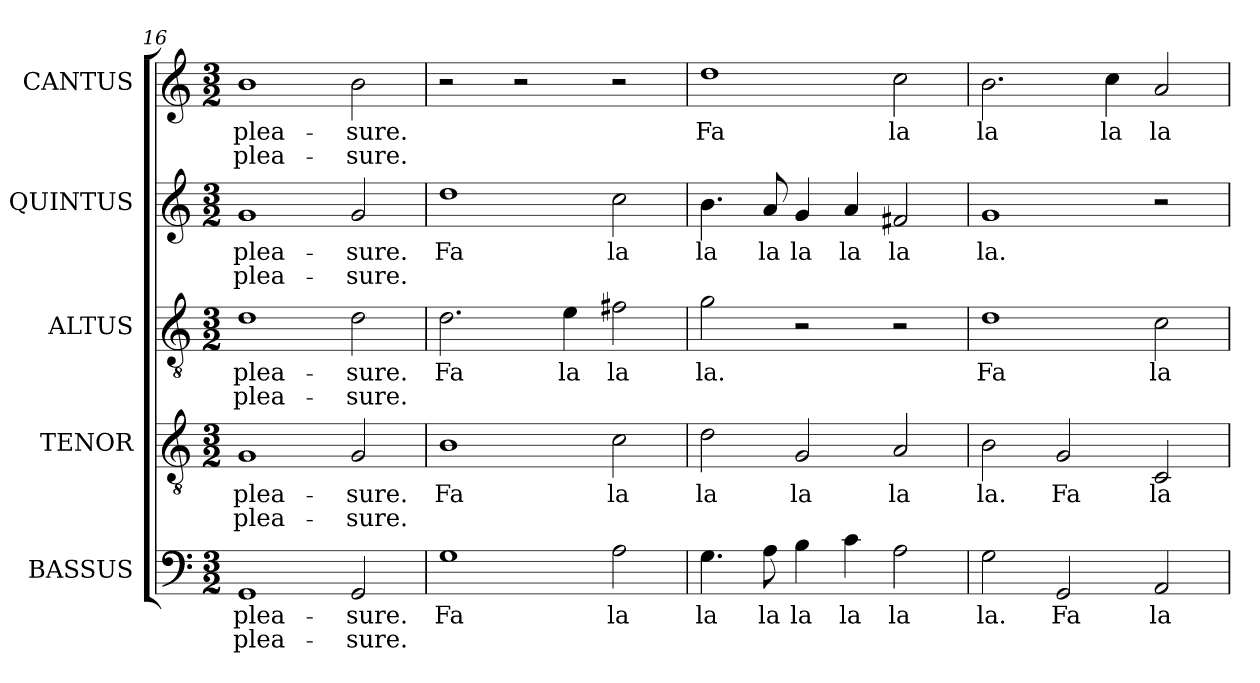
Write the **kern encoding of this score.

**kern	**text	**text	**kern	**text	**text	**kern	**text	**text	**kern	**text	**text	**kern	**text	**text
*part5	*part5	*part5	*part4	*part4	*part4	*part3	*part3	*part3	*part2	*part2	*part2	*part1	*part1	*part1
*staff5	*staff5	*staff5	*staff4	*staff4	*staff4	*staff3	*staff3	*staff3	*staff2	*staff2	*staff2	*staff1	*staff1	*staff1
*I"BASSUS	*	*	*I"TENOR	*	*	*I"ALTUS	*	*	*I"QUINTUS	*	*	*I"CANTUS	*	*
*I'B	*	*	*	*	*	*I'T	*	*	*	*	*	*I'S	*	*
*clefF4	*	*	*clefGv2	*	*	*clefGv2	*	*	*clefG2	*	*	*clefG2	*	*
*	*	*	*ITrd7c12	*	*	*ITrd7c12	*	*	*	*	*	*	*	*
*k[]	*	*	*k[]	*	*	*k[]	*	*	*k[]	*	*	*k[]	*	*
*C:	*	*	*C:	*	*	*C:	*	*	*C:	*	*	*C:	*	*
*M3/2	*	*	*M3/2	*	*	*M3/2	*	*	*M3/2	*	*	*M3/2	*	*
=16	=16	=16	=16	=16	=16	=16	=16	=16	=16	=16	=16	=16	=16	=16
!	!LO:LY:b:color=#000000	!LO:LY:b:color=#000000	!	!	!	!	!	!	!	!	!	!	!	!
!	!	!	!	!LO:LY:b:color=#000000	!LO:LY:b:color=#000000	!	!	!	!	!	!	!	!	!
!	!	!	!	!	!	!	!LO:LY:b:color=#000000	!LO:LY:b:color=#000000	!	!	!	!	!	!
!	!	!	!	!	!	!	!	!	!	!LO:LY:b:color=#000000	!LO:LY:b:color=#000000	!	!	!
!	!	!	!	!	!	!	!	!	!	!	!	!	!LO:LY:b:color=#000000	!LO:LY:b:color=#000000
1GGi	plea-	plea-	1GGi	plea-	plea-	1Di	plea-	plea-	1gi	plea-	plea-	1bi	plea-	plea-
!	!LO:LY:b:color=#000000	!LO:LY:b:color=#000000	!	!	!	!	!	!	!	!	!	!	!	!
!	!	!	!	!LO:LY:b:color=#000000	!LO:LY:b:color=#000000	!	!	!	!	!	!	!	!	!
!	!	!	!	!	!	!	!LO:LY:b:color=#000000	!LO:LY:b:color=#000000	!	!	!	!	!	!
!	!	!	!	!	!	!	!	!	!	!LO:LY:b:color=#000000	!LO:LY:b:color=#000000	!	!	!
!	!	!	!	!	!	!	!	!	!	!	!	!	!LO:LY:b:color=#000000	!LO:LY:b:color=#000000
2GGi/	-sure.	-sure.	2GGi/	-sure.	-sure.	2Di\	-sure.	-sure.	2gi/	-sure.	-sure.	2bi\	-sure.	-sure.
=17	=17	=17	=17	=17	=17	=17	=17	=17	=17	=17	=17	=17	=17	=17
!	!LO:LY:b:color=#000000	!	!	!	!	!	!	!	!	!	!	!	!	!
!	!	!	!	!LO:LY:b:color=#000000	!	!	!	!	!	!	!	!	!	!
!	!	!	!	!	!	!	!LO:LY:b:color=#000000	!	!	!	!	!	!	!
!	!	!	!	!	!	!	!	!	!	!LO:LY:b:color=#000000	!	!	!	!
1Gi	Fa	.	1BBi	Fa	.	2.Di\	Fa	.	1ddi	Fa	.	2r	.	.
.	.	.	.	.	.	.	.	.	.	.	.	2r	.	.
!	!	!	!	!	!	!	!LO:LY:b:color=#000000	!	!	!	!	!	!	!
.	.	.	.	.	.	4Ei\	la	.	.	.	.	.	.	.
!	!LO:LY:b:color=#000000	!	!	!	!	!	!	!	!	!	!	!	!	!
!	!	!	!	!LO:LY:b:color=#000000	!	!	!	!	!	!	!	!	!	!
!	!	!	!	!	!	!	!LO:LY:b:color=#000000	!	!	!	!	!	!	!
!	!	!	!	!	!	!	!	!	!	!LO:LY:b:color=#000000	!	!	!	!
2Ai\	la	.	2Ci\	la	.	2F#Xi\	la	.	2cci\	la	.	2r	.	.
=18	=18	=18	=18	=18	=18	=18	=18	=18	=18	=18	=18	=18	=18	=18
!	!LO:LY:b:color=#000000	!	!	!	!	!	!	!	!	!	!	!	!	!
!	!	!	!	!LO:LY:b:color=#000000	!	!	!	!	!	!	!	!	!	!
!	!	!	!	!	!	!	!LO:LY:b:color=#000000	!	!	!	!	!	!	!
!	!	!	!	!	!	!	!	!	!	!LO:LY:b:color=#000000	!	!	!	!
!	!	!	!	!	!	!	!	!	!	!	!	!	!LO:LY:b:color=#000000	!
4.Gi\	la	.	2Di\	la	.	2Gi\	la.	.	4.bi\	la	.	1ddi	Fa	.
!	!LO:LY:b:color=#000000	!	!	!	!	!	!	!	!	!	!	!	!	!
!	!	!	!	!	!	!	!	!	!	!LO:LY:b:color=#000000	!	!	!	!
8Ai\	la	.	.	.	.	.	.	.	8ai/	la	.	.	.	.
!	!LO:LY:b:color=#000000	!	!	!	!	!	!	!	!	!	!	!	!	!
!	!	!	!	!LO:LY:b:color=#000000	!	!	!	!	!	!	!	!	!	!
!	!	!	!	!	!	!	!	!	!	!LO:LY:b:color=#000000	!	!	!	!
4Bi\	la	.	2GGi/	la	.	2r	.	.	4gi/	la	.	.	.	.
!	!LO:LY:b:color=#000000	!	!	!	!	!	!	!	!	!	!	!	!	!
!	!	!	!	!	!	!	!	!	!	!LO:LY:b:color=#000000	!	!	!	!
4ci\	la	.	.	.	.	.	.	.	4ai/	la	.	.	.	.
!	!LO:LY:b:color=#000000	!	!	!	!	!	!	!	!	!	!	!	!	!
!	!	!	!	!LO:LY:b:color=#000000	!	!	!	!	!	!	!	!	!	!
!	!	!	!	!	!	!	!	!	!	!LO:LY:b:color=#000000	!	!	!	!
!	!	!	!	!	!	!	!	!	!	!	!	!	!LO:LY:b:color=#000000	!
2Ai\	la	.	2AAi/	la	.	2r	.	.	2f#Xi/	la	.	2cci\	la	.
!!LO:LB:g=z
=19	=19	=19	=19	=19	=19	=19	=19	=19	=19	=19	=19	=19	=19	=19
!	!LO:LY:b:color=#000000	!	!	!	!	!	!	!	!	!	!	!	!	!
!	!	!	!	!LO:LY:b:color=#000000	!	!	!	!	!	!	!	!	!	!
!	!	!	!	!	!	!	!LO:LY:b:color=#000000	!	!	!	!	!	!	!
!	!	!	!	!	!	!	!	!	!	!LO:LY:b:color=#000000	!	!	!	!
!	!	!	!	!	!	!	!	!	!	!	!	!	!LO:LY:b:color=#000000	!LO:LY:b:color=#000000
2Gi\	la.	.	2BBi\	la.	.	1Di	Fa	.	1gi	la.	.	2.bi\	la	.
!	!LO:LY:b:color=#000000	!	!	!	!	!	!	!	!	!	!	!	!	!
!	!	!	!	!LO:LY:b:color=#000000	!	!	!	!	!	!	!	!	!	!
2GGi/	Fa	.	2GGi/	Fa	.	.	.	.	.	.	.	.	.	.
!	!	!	!	!	!	!	!	!	!	!	!	!	!LO:LY:b:color=#000000	!
.	.	.	.	.	.	.	.	.	.	.	.	4cci\	la	.
!	!LO:LY:b:color=#000000	!	!	!	!	!	!	!	!	!	!	!	!	!
!	!	!	!	!LO:LY:b:color=#000000	!	!	!	!	!	!	!	!	!	!
!	!	!	!	!	!	!	!LO:LY:b:color=#000000	!	!	!	!	!	!	!
!	!	!	!	!	!	!	!	!	!	!	!	!	!LO:LY:b:color=#000000	!
2AAi/	la	.	2CCi/	la	.	2Ci\	la	.	2r	.	.	2ai/	la	.
=	=	=	=	=	=	=	=	=	=	=	=	=	=	=
*-	*-	*-	*-	*-	*-	*-	*-	*-	*-	*-	*-	*-	*-	*-
